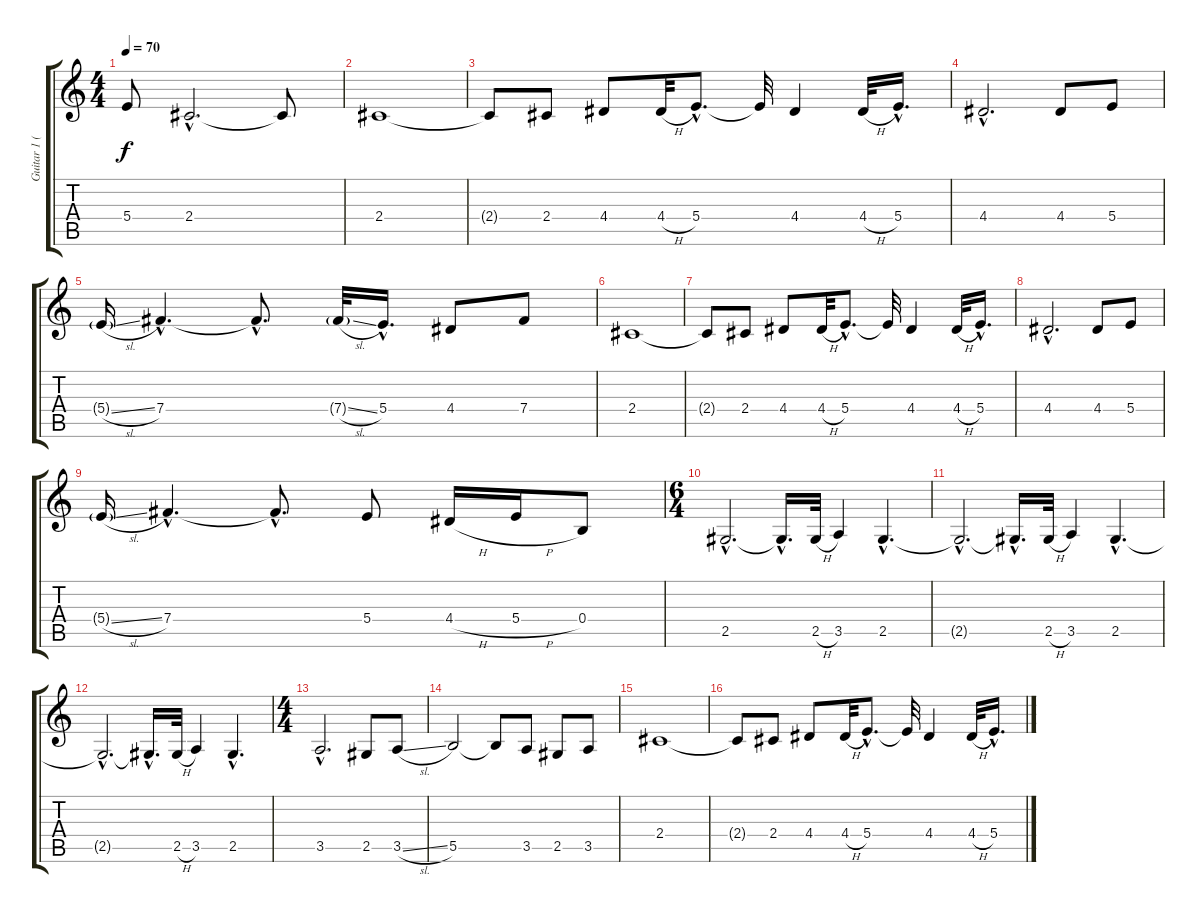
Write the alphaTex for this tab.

\track ("Guitar 1 (Distortion)" "Guitar 1 (") {instrument distortionguitar}
\staff {score tabs}
\tuning (Db4 Ab3 E3 B2 Gb2 Db2) {hide}
\ts (4 4)
\tempo 70
\clef g2
\ks c
5.4{t}.8{dy f} 2.4{hac}.2{d} 2.4{t}.8 |
2.4.1 |
2.4{t}.8 2.4.8 4.4.8 4.4{h}.32 5.4{hac}.8{d} 5.4{t}.32 4.4.4 4.4{h}.32 5.4{hac}.16{d} |
4.4{hac}.2{d} 4.4.8 5.4.8 |
5.4{sl g}.16 7.4{hac}.4{d} 7.4{hac t}.8{d} 7.4{sl g}.32 5.4{hac}.16{d} 4.4.8 7.4.8 |
2.4.1 |
2.4{t}.8 2.4.8 4.4.8 4.4{h}.32 5.4{hac}.8{d} 5.4{t}.32 4.4.4 4.4{h}.32 5.4{hac}.16{d} |
4.4{hac}.2{d} 4.4.8 5.4.8 |
5.4{sl g}.16 7.4{hac}.4{d} 7.4{hac t}.8{d} 5.4.8 4.4{h}.16 5.4{h}.16 0.4.8 |
\ts (6 4)
2.5{hac}.2{d} 2.5{hac t}.16{d} 2.5{h}.32 3.5.4 2.5{hac}.4{d} |
2.5{hac t}.2{d} 2.5{hac t}.16{d} 2.5{h}.32 3.5.4 2.5{hac}.4{d} |
2.5{hac t}.2{d} 2.5{hac t}.16{d} 2.5{h}.32 3.5.4 2.5{hac}.4{d} |
\ts (4 4)
3.5{hac}.2{d} 2.5.8 3.5{sl}.8 |
5.5.2 5.5{t}.8 3.5.8 2.5.8 3.5.8 |
2.4.1 |
2.4{t}.8 2.4.8 4.4.8 4.4{h}.32 5.4{hac}.8{d} 5.4{t}.32 4.4.4 4.4{h}.32 5.4{hac}.16{d}
